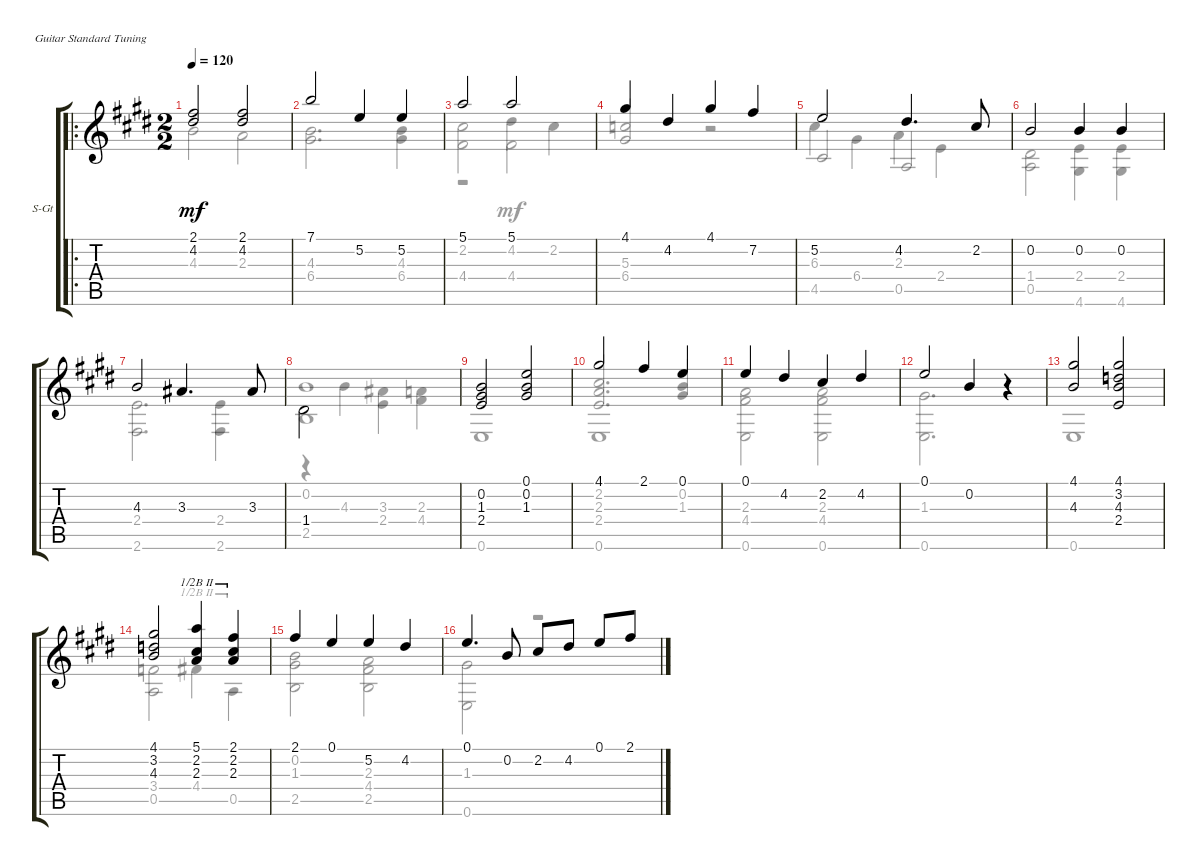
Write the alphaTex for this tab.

\defaultSystemsLayout 4
\bracketExtendMode groupsimilarinstruments
\firstSystemTrackNameOrientation horizontal
\otherSystemsTrackNameOrientation horizontal
\track ("Steel Guitar" "S-Gt") {instrument acousticguitarsteel}
\staff {score tabs}
\tuning (E4 B3 G3 D3 A2 E2)
\voice
\ro
\ts (2 2)
\tempo 120
\clef g2
\ks e
(2.1 4.2).2{dy mf} (2.1 4.2).2 |
7.1.2 5.2.4 5.2.4 |
5.1.2 5.1.2 |
4.1.4 4.2.4 4.1.4 7.2.4 |
5.2.2 4.2.4{d} 2.2.8 |
0.2.2 0.2.4 0.2.4 |
4.3.2 3.3.4{d} 3.3.8 |
1.4.2{beam invert} |
(2.4 1.3 0.2).2 (0.1 0.2 1.3).2 |
4.1.2 2.1.4 0.1.4 |
0.1.4 4.2.4 2.2.4 4.2.4 |
0.1.2 0.2.4 r.4 |
(4.1 4.3).2 (4.3 4.1 3.2 2.4).2 |
(4.3 3.2 4.1).2 (5.1 2.2 2.3).4{barre (2 half)} (2.1 2.2 2.3).4{barre (2 half)} |
2.1.4 0.1.4 5.2.4 4.2.4 |
0.1.4{d} 0.2.8 2.2.8 4.2.8 0.1.8 2.1.8
\voice
\clef g2
\ottava regular
\simile none
\ks e
4.3.2{dy mf} 2.3.2 |
(4.3 6.4).2{d} (6.4 4.3).4 |
(4.4 2.2).2 4.4.2 |
|
4.5.2{beam invert} 0.5.2{beam invert} |
(1.4 0.5).2 (2.4 4.6).4 (4.6 2.4).4 |
(2.4 2.6).2{d} (2.6 2.4).4 |
(2.5 0.2).1 |
|
(2.2 2.3 2.4).2{d beam invert} (1.3 0.2).4{beam invert} |
(2.3 4.4 0.6).2 (0.6 4.4 2.3).2 |
(1.3 0.6).2{d} r.4 |
0.6.1 |
(0.5 3.4).2 4.4.4{barre (2 half)} 0.5.4{barre (2 half)} |
(2.5 0.2 1.3).2 (2.3 4.4 2.5).2 |
(0.6 1.3).2 r.2
\voice
\clef g2
\ottava regular
\simile none
\ks e
|
|
r.2 4.2.4 2.2.4 |
(5.3 6.4).2{beam invert} r.2 |
6.3.4 6.4.4 2.3.4 2.4.4 |
|
|
r.4 4.3.4 (3.3 2.4).4 (2.3 4.4).4 |
0.6.1 |
0.6.1 |
|
|
|
|
|
